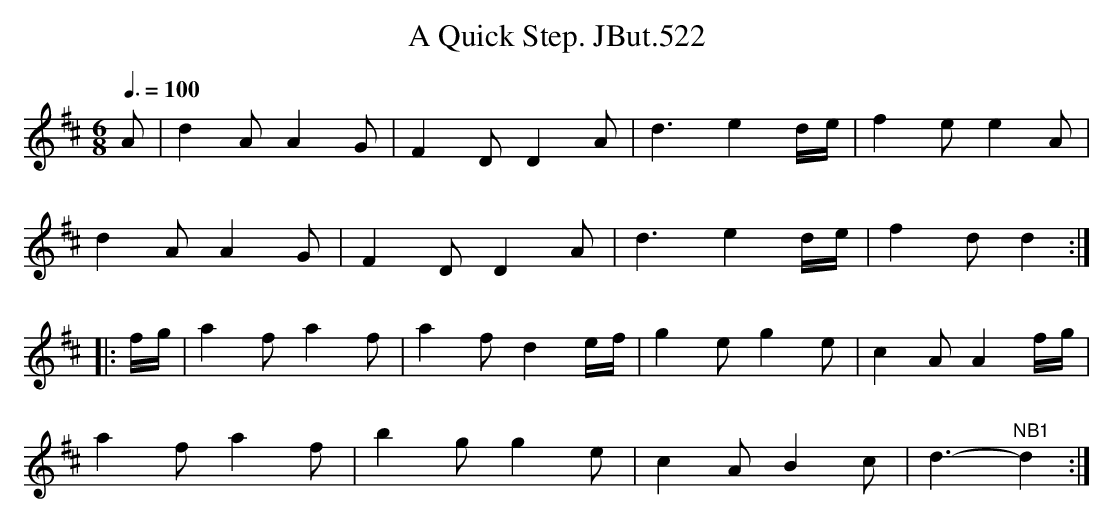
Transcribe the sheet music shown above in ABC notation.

X:1
T:Quick Step. JBut.522, A
M:6/8
L:1/8
Q:3/8=100
K:D
A|d2A A2G|F2D D2A|d3 e2d/e/|f2e e2A|
d2A A2G|F2D D2A|d3e2d/e/|f2d d2:|
|:f/g/|a2f a2f|a2f d2e/f/|g2e g2e|c2A A2f/g/|
a2f a2f|b2g g2e|c2A B2c|d3-"^NB1"d2:|
